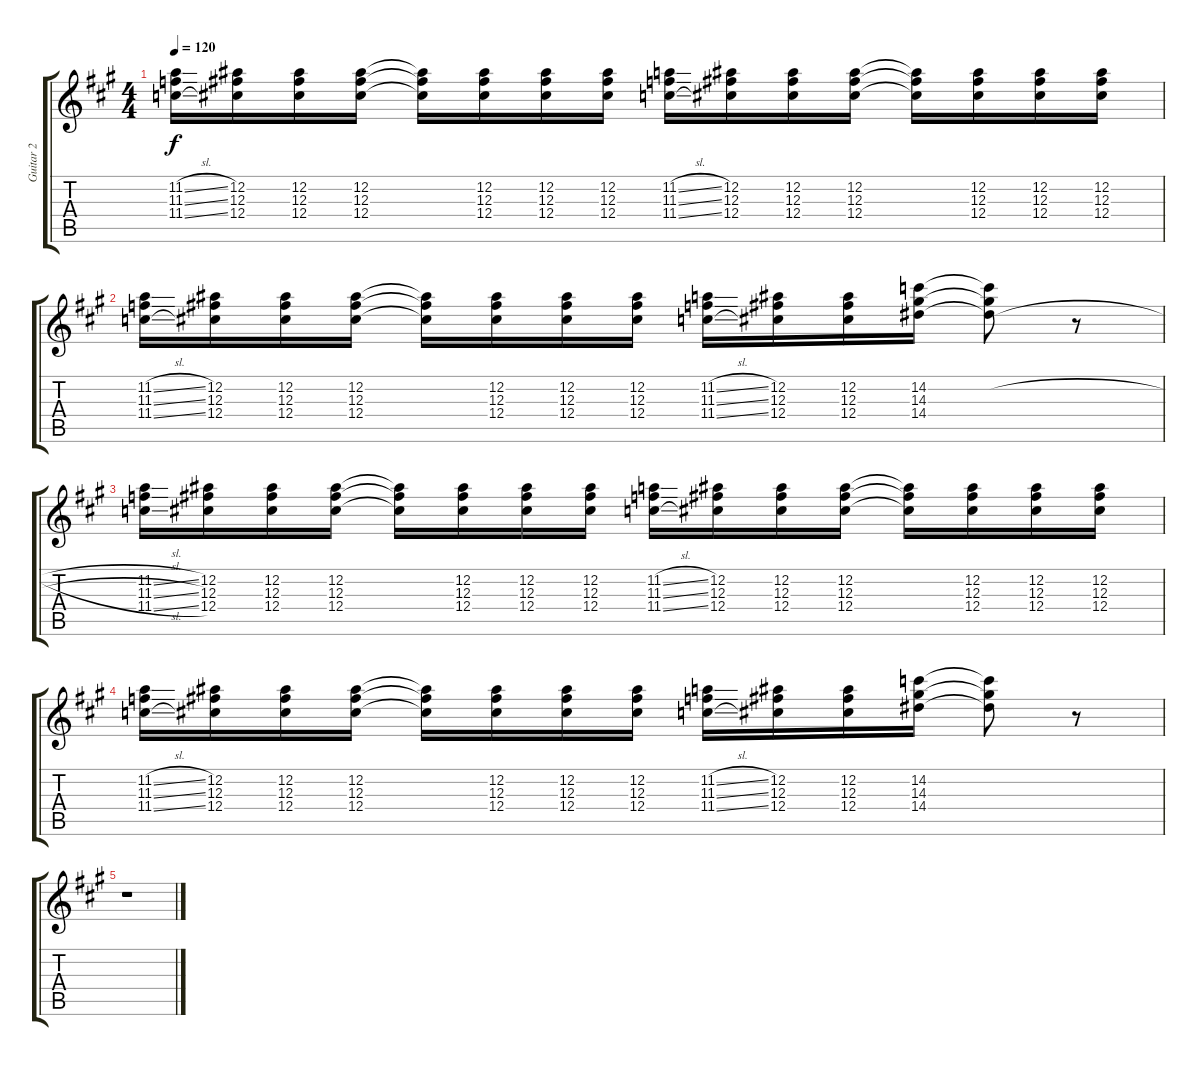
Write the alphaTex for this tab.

\track ("Guitar 2" "Guitar 2") {instrument distortionguitar}
\staff {score tabs}
\tuning (Eb4 Bb3 Gb3 Db3 Ab2 Eb2) {hide}
\ts (4 4)
\tempo 120
\clef g2
\ks a
(11.2{sl} 11.3{sl} 11.4{sl}).16{dy f} (12.2 12.3 12.4).16 (12.2 12.3 12.4).16 (12.2 12.3 12.4).16 (12.2{t} 12.3{t} 12.4{t}).16 (12.2 12.3 12.4).16 (12.2 12.3 12.4).16 (12.2 12.3 12.4).16 (11.2{sl} 11.3{sl} 11.4{sl}).16 (12.2 12.3 12.4).16 (12.2 12.3 12.4).16 (12.2 12.3 12.4).16 (12.2{t} 12.3{t} 12.4{t}).16 (12.2 12.3 12.4).16 (12.2 12.3 12.4).16 (12.2 12.3 12.4).16 |
(11.2{sl} 11.3{sl} 11.4{sl}).16 (12.2 12.3 12.4).16 (12.2 12.3 12.4).16 (12.2 12.3 12.4).16 (12.2{t} 12.3{t} 12.4{t}).16 (12.2 12.3 12.4).16 (12.2 12.3 12.4).16 (12.2 12.3 12.4).16 (11.2{sl} 11.3{sl} 11.4{sl}).16 (12.2 12.3 12.4).16 (12.2 12.3 12.4).16 (14.2 14.3 14.4).16 (14.2{h t} 14.3{h t} 14.4{h t}).8 r.8 |
(11.2{sl} 11.3{sl} 11.4{sl}).16 (12.2 12.3 12.4).16 (12.2 12.3 12.4).16 (12.2 12.3 12.4).16 (12.2{t} 12.3{t} 12.4{t}).16 (12.2 12.3 12.4).16 (12.2 12.3 12.4).16 (12.2 12.3 12.4).16 (11.2{sl} 11.3{sl} 11.4{sl}).16 (12.2 12.3 12.4).16 (12.2 12.3 12.4).16 (12.2 12.3 12.4).16 (12.2{t} 12.3{t} 12.4{t}).16 (12.2 12.3 12.4).16 (12.2 12.3 12.4).16 (12.2 12.3 12.4).16 |
(11.2{sl} 11.3{sl} 11.4{sl}).16 (12.2 12.3 12.4).16 (12.2 12.3 12.4).16 (12.2 12.3 12.4).16 (12.2{t} 12.3{t} 12.4{t}).16 (12.2 12.3 12.4).16 (12.2 12.3 12.4).16 (12.2 12.3 12.4).16 (11.2{sl} 11.3{sl} 11.4{sl}).16 (12.2 12.3 12.4).16 (12.2 12.3 12.4).16 (14.2 14.3 14.4).16 (14.2{t} 14.3{t} 14.4{t}).8 r.8 |
r.1
